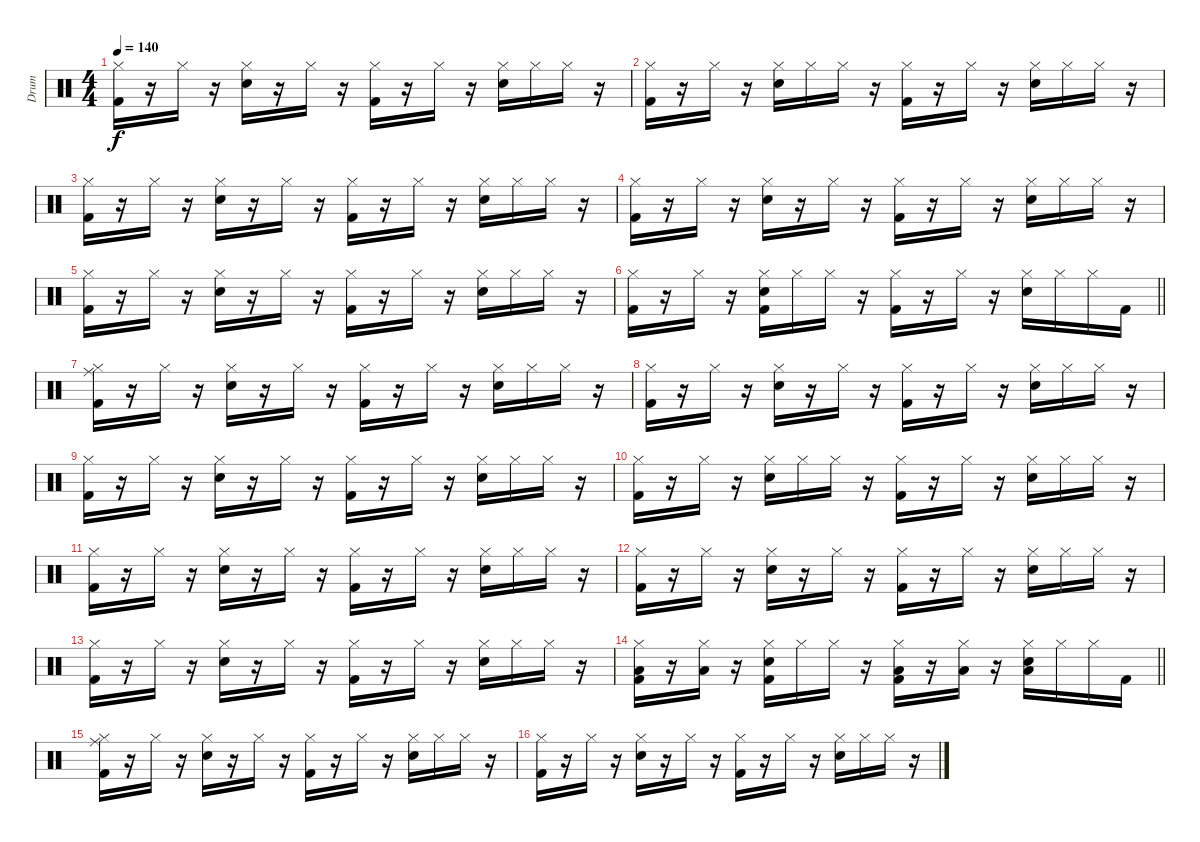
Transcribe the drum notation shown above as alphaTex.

\track ("Drum" "Drum") {instrument percussion}
\staff {score}
\articulation defaults
\ts (4 4)
\tempo 140
\clef neutral
\ks c
("Kick (hit) 2" "Hi-Hat (closed)").16{dy f} r.16 "Hi-Hat (closed)".16 r.16 ("Snare (hit) 2" "Hi-Hat (closed)").16 r.16 "Hi-Hat (closed)".16 r.16 ("Kick (hit) 2" "Hi-Hat (closed)").16 r.16 "Hi-Hat (closed)".16 r.16 ("Snare (hit) 2" "Hi-Hat (closed)").16 "Hi-Hat (closed)".16 "Hi-Hat (closed)".16 r.16 |
("Kick (hit) 2" "Hi-Hat (closed)").16 r.16 "Hi-Hat (closed)".16 r.16 ("Snare (hit) 2" "Hi-Hat (closed)").16 "Hi-Hat (closed)".16 "Hi-Hat (closed)".16 r.16 ("Kick (hit) 2" "Hi-Hat (closed)").16 r.16 "Hi-Hat (closed)".16 r.16 ("Snare (hit) 2" "Hi-Hat (closed)").16 "Hi-Hat (closed)".16 "Hi-Hat (closed)".16 r.16 |
("Kick (hit) 2" "Hi-Hat (closed)").16 r.16 "Hi-Hat (closed)".16 r.16 ("Snare (hit) 2" "Hi-Hat (closed)").16 r.16 "Hi-Hat (closed)".16 r.16 ("Kick (hit) 2" "Hi-Hat (closed)").16 r.16 "Hi-Hat (closed)".16 r.16 ("Snare (hit) 2" "Hi-Hat (closed)").16 "Hi-Hat (closed)".16 "Hi-Hat (closed)".16 r.16 |
("Kick (hit) 2" "Hi-Hat (closed)").16 r.16 "Hi-Hat (closed)".16 r.16 ("Snare (hit) 2" "Hi-Hat (closed)").16 r.16 "Hi-Hat (closed)".16 r.16 ("Kick (hit) 2" "Hi-Hat (closed)").16 r.16 "Hi-Hat (closed)".16 r.16 ("Snare (hit) 2" "Hi-Hat (closed)").16 "Hi-Hat (closed)".16 "Hi-Hat (closed)".16 r.16 |
("Kick (hit) 2" "Hi-Hat (closed)").16 r.16 "Hi-Hat (closed)".16 r.16 ("Snare (hit) 2" "Hi-Hat (closed)").16 r.16 "Hi-Hat (closed)".16 r.16 ("Kick (hit) 2" "Hi-Hat (closed)").16 r.16 "Hi-Hat (closed)".16 r.16 ("Snare (hit) 2" "Hi-Hat (closed)").16 "Hi-Hat (closed)".16 "Hi-Hat (closed)".16 r.16 |
\barLineRight lightlight
("Kick (hit) 2" "Hi-Hat (closed)").16 r.16 "Hi-Hat (closed)".16 r.16 ("Snare (hit) 2" "Kick (hit) 2" "Hi-Hat (closed)").16 "Hi-Hat (closed)".16 "Hi-Hat (closed)".16 r.16 ("Kick (hit) 2" "Hi-Hat (closed)").16 r.16 "Hi-Hat (closed)".16 r.16 ("Snare (hit) 2" "Hi-Hat (closed)").16 "Hi-Hat (closed)".16 "Hi-Hat (closed)".16 "Kick (hit) 2".16 |
\section ("" "")
("Kick (hit) 2" "Ride (middle)" "Hi-Hat (closed)").16 r.16 "Hi-Hat (closed)".16 r.16 ("Snare (hit) 2" "Hi-Hat (closed)").16 r.16 "Hi-Hat (closed)".16 r.16 ("Kick (hit) 2" "Hi-Hat (closed)").16 r.16 "Hi-Hat (closed)".16 r.16 ("Snare (hit) 2" "Hi-Hat (closed)").16 "Hi-Hat (closed)".16 "Hi-Hat (closed)".16 r.16 |
("Kick (hit) 2" "Hi-Hat (closed)").16 r.16 "Hi-Hat (closed)".16 r.16 ("Snare (hit) 2" "Hi-Hat (closed)").16 r.16 "Hi-Hat (closed)".16 r.16 ("Kick (hit) 2" "Hi-Hat (closed)").16 r.16 "Hi-Hat (closed)".16 r.16 ("Snare (hit) 2" "Hi-Hat (closed)").16 "Hi-Hat (closed)".16 "Hi-Hat (closed)".16 r.16 |
("Kick (hit) 2" "Hi-Hat (closed)").16 r.16 "Hi-Hat (closed)".16 r.16 ("Snare (hit) 2" "Hi-Hat (closed)").16 r.16 "Hi-Hat (closed)".16 r.16 ("Kick (hit) 2" "Hi-Hat (closed)").16 r.16 "Hi-Hat (closed)".16 r.16 ("Snare (hit) 2" "Hi-Hat (closed)").16 "Hi-Hat (closed)".16 "Hi-Hat (closed)".16 r.16 |
("Kick (hit) 2" "Hi-Hat (closed)").16 r.16 "Hi-Hat (closed)".16 r.16 ("Snare (hit) 2" "Hi-Hat (closed)").16 "Hi-Hat (closed)".16 "Hi-Hat (closed)".16 r.16 ("Kick (hit) 2" "Hi-Hat (closed)").16 r.16 "Hi-Hat (closed)".16 r.16 ("Snare (hit) 2" "Hi-Hat (closed)").16 "Hi-Hat (closed)".16 "Hi-Hat (closed)".16 r.16 |
("Kick (hit) 2" "Hi-Hat (closed)").16 r.16 "Hi-Hat (closed)".16 r.16 ("Snare (hit) 2" "Hi-Hat (closed)").16 r.16 "Hi-Hat (closed)".16 r.16 ("Kick (hit) 2" "Hi-Hat (closed)").16 r.16 "Hi-Hat (closed)".16 r.16 ("Snare (hit) 2" "Hi-Hat (closed)").16 "Hi-Hat (closed)".16 "Hi-Hat (closed)".16 r.16 |
("Kick (hit) 2" "Hi-Hat (closed)").16 r.16 "Hi-Hat (closed)".16 r.16 ("Snare (hit) 2" "Hi-Hat (closed)").16 r.16 "Hi-Hat (closed)".16 r.16 ("Kick (hit) 2" "Hi-Hat (closed)").16 r.16 "Hi-Hat (closed)".16 r.16 ("Snare (hit) 2" "Hi-Hat (closed)").16 "Hi-Hat (closed)".16 "Hi-Hat (closed)".16 r.16 |
("Kick (hit) 2" "Hi-Hat (closed)").16 r.16 "Hi-Hat (closed)".16 r.16 ("Snare (hit) 2" "Hi-Hat (closed)").16 r.16 "Hi-Hat (closed)".16 r.16 ("Kick (hit) 2" "Hi-Hat (closed)").16 r.16 "Hi-Hat (closed)".16 r.16 ("Snare (hit) 2" "Hi-Hat (closed)").16 "Hi-Hat (closed)".16 "Hi-Hat (closed)".16 r.16 |
\barLineRight lightlight
("Kick (hit) 2" "Low Tom (hit)" "Hi-Hat (closed)").16 r.16 ("Low Tom (hit)" "Hi-Hat (closed)").16 r.16 ("Snare (hit) 2" "Kick (hit) 2" "Hi-Hat (closed)").16 "Hi-Hat (closed)".16 "Hi-Hat (closed)".16 r.16 ("Kick (hit) 2" "Low Tom (hit)" "Hi-Hat (closed)").16 r.16 ("Low Tom (hit)" "Hi-Hat (closed)").16 r.16 ("Snare (hit) 2" "Low Tom (hit)" "Hi-Hat (closed)").16 "Hi-Hat (closed)".16 "Hi-Hat (closed)".16 "Kick (hit) 2".16 |
\section ("" "")
("Kick (hit) 2" "Ride (middle)" "Hi-Hat (closed)").16 r.16 "Hi-Hat (closed)".16 r.16 ("Snare (hit) 2" "Hi-Hat (closed)").16 r.16 "Hi-Hat (closed)".16 r.16 ("Kick (hit) 2" "Hi-Hat (closed)").16 r.16 "Hi-Hat (closed)".16 r.16 ("Snare (hit) 2" "Hi-Hat (closed)").16 "Hi-Hat (closed)".16 "Hi-Hat (closed)".16 r.16 |
("Kick (hit) 2" "Hi-Hat (closed)").16 r.16 "Hi-Hat (closed)".16 r.16 ("Snare (hit) 2" "Hi-Hat (closed)").16 r.16 "Hi-Hat (closed)".16 r.16 ("Kick (hit) 2" "Hi-Hat (closed)").16 r.16 "Hi-Hat (closed)".16 r.16 ("Snare (hit) 2" "Hi-Hat (closed)").16 "Hi-Hat (closed)".16 "Hi-Hat (closed)".16 r.16
